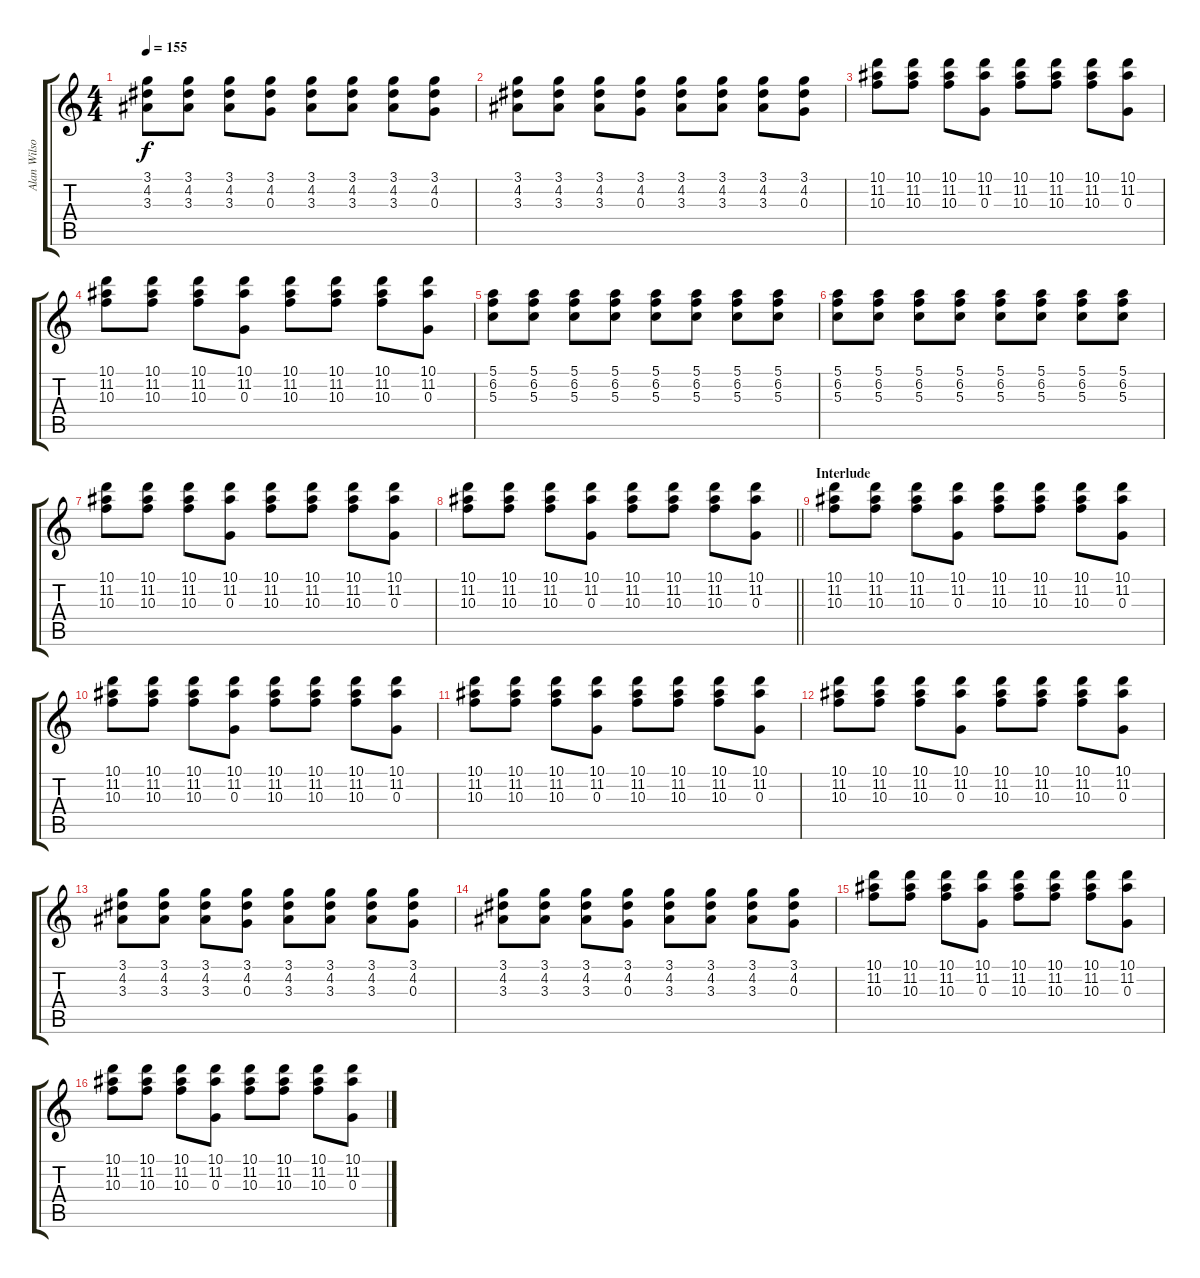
\track ("Alan Wilson" "Alan Wilso") {instrument acousticguitarnylon}
\staff {score tabs}
\tuning (E4 B3 G3 D3 A2 E2) {hide}
\ts (4 4)
\tempo 155
\clef g2
\ks c
(3.1 4.2 3.3).8{dy f} (3.1 4.2 3.3).8 (3.1 4.2 3.3).8 (3.1 4.2 0.3).8 (3.1 4.2 3.3).8 (3.1 4.2 3.3).8 (3.1 4.2 3.3).8 (3.1 4.2 0.3).8 |
(3.1 4.2 3.3).8 (3.1 4.2 3.3).8 (3.1 4.2 3.3).8 (3.1 4.2 0.3).8 (3.1 4.2 3.3).8 (3.1 4.2 3.3).8 (3.1 4.2 3.3).8 (3.1 4.2 0.3).8 |
(10.1 11.2 10.3).8 (10.1 11.2 10.3).8 (10.1 11.2 10.3).8 (10.1 11.2 0.3).8 (10.1 11.2 10.3).8 (10.1 11.2 10.3).8 (10.1 11.2 10.3).8 (10.1 11.2 0.3).8 |
(10.1 11.2 10.3).8 (10.1 11.2 10.3).8 (10.1 11.2 10.3).8 (10.1 11.2 0.3).8 (10.1 11.2 10.3).8 (10.1 11.2 10.3).8 (10.1 11.2 10.3).8 (10.1 11.2 0.3).8 |
(5.1 6.2 5.3).8 (5.1 6.2 5.3).8 (5.1 6.2 5.3).8 (5.1 6.2 5.3).8 (5.1 6.2 5.3).8 (5.1 6.2 5.3).8 (5.1 6.2 5.3).8 (5.1 6.2 5.3).8 |
(5.1 6.2 5.3).8 (5.1 6.2 5.3).8 (5.1 6.2 5.3).8 (5.1 6.2 5.3).8 (5.1 6.2 5.3).8 (5.1 6.2 5.3).8 (5.1 6.2 5.3).8 (5.1 6.2 5.3).8 |
(10.1 11.2 10.3).8 (10.1 11.2 10.3).8 (10.1 11.2 10.3).8 (10.1 11.2 0.3).8 (10.1 11.2 10.3).8 (10.1 11.2 10.3).8 (10.1 11.2 10.3).8 (10.1 11.2 0.3).8 |
\barLineRight lightlight
(10.1 11.2 10.3).8 (10.1 11.2 10.3).8 (10.1 11.2 10.3).8 (10.1 11.2 0.3).8 (10.1 11.2 10.3).8 (10.1 11.2 10.3).8 (10.1 11.2 10.3).8 (10.1 11.2 0.3).8 |
\section ("" "Interlude")
(10.1 11.2 10.3).8 (10.1 11.2 10.3).8 (10.1 11.2 10.3).8 (10.1 11.2 0.3).8 (10.1 11.2 10.3).8 (10.1 11.2 10.3).8 (10.1 11.2 10.3).8 (10.1 11.2 0.3).8 |
(10.1 11.2 10.3).8 (10.1 11.2 10.3).8 (10.1 11.2 10.3).8 (10.1 11.2 0.3).8 (10.1 11.2 10.3).8 (10.1 11.2 10.3).8 (10.1 11.2 10.3).8 (10.1 11.2 0.3).8 |
(10.1 11.2 10.3).8 (10.1 11.2 10.3).8 (10.1 11.2 10.3).8 (10.1 11.2 0.3).8 (10.1 11.2 10.3).8 (10.1 11.2 10.3).8 (10.1 11.2 10.3).8 (10.1 11.2 0.3).8 |
(10.1 11.2 10.3).8 (10.1 11.2 10.3).8 (10.1 11.2 10.3).8 (10.1 11.2 0.3).8 (10.1 11.2 10.3).8 (10.1 11.2 10.3).8 (10.1 11.2 10.3).8 (10.1 11.2 0.3).8 |
(3.1 4.2 3.3).8 (3.1 4.2 3.3).8 (3.1 4.2 3.3).8 (3.1 4.2 0.3).8 (3.1 4.2 3.3).8 (3.1 4.2 3.3).8 (3.1 4.2 3.3).8 (3.1 4.2 0.3).8 |
(3.1 4.2 3.3).8 (3.1 4.2 3.3).8 (3.1 4.2 3.3).8 (3.1 4.2 0.3).8 (3.1 4.2 3.3).8 (3.1 4.2 3.3).8 (3.1 4.2 3.3).8 (3.1 4.2 0.3).8 |
(10.1 11.2 10.3).8 (10.1 11.2 10.3).8 (10.1 11.2 10.3).8 (10.1 11.2 0.3).8 (10.1 11.2 10.3).8 (10.1 11.2 10.3).8 (10.1 11.2 10.3).8 (10.1 11.2 0.3).8 |
(10.1 11.2 10.3).8 (10.1 11.2 10.3).8 (10.1 11.2 10.3).8 (10.1 11.2 0.3).8 (10.1 11.2 10.3).8 (10.1 11.2 10.3).8 (10.1 11.2 10.3).8 (10.1 11.2 0.3).8
